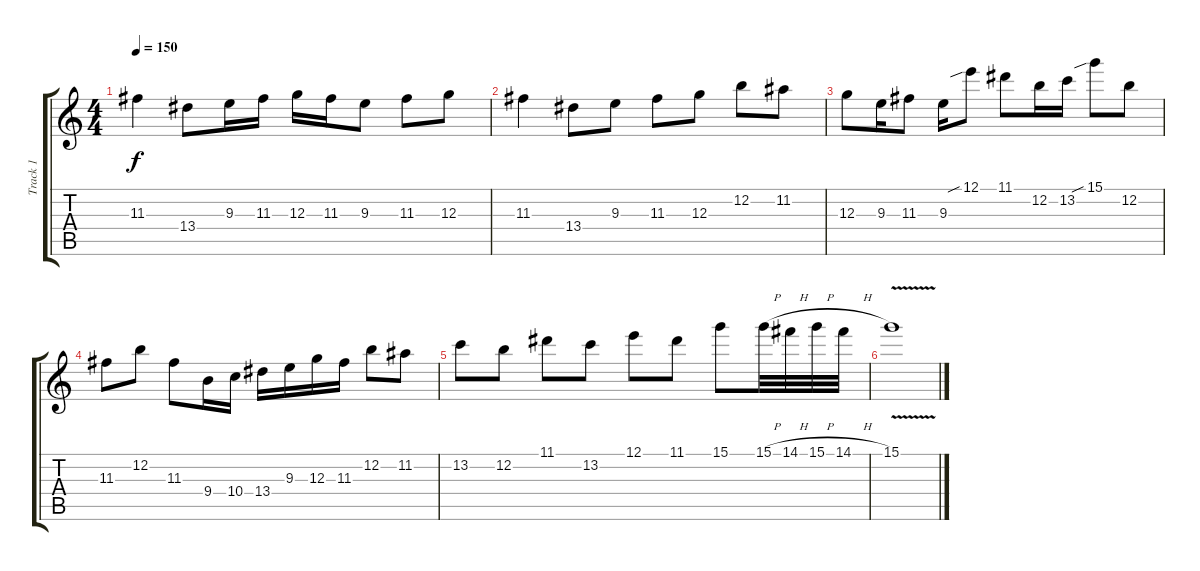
\track ("Track 1" "Track 1") {instrument overdrivenguitar}
\staff {score tabs}
\tuning (E4 B3 G3 D3 A2 E2) {hide}
\ts (4 4)
\tempo 150
\clef g2
\ks c
11.3.4{dy f} 13.4.8 9.3.16 11.3.16 12.3.16 11.3.16 9.3.8 11.3.8 12.3.8 |
11.3.4 13.4.8 9.3.8 11.3.8 12.3.8 12.2.8 11.2.8 |
12.3.8 9.3.16 11.3.8 9.3.16 12.1{sib}.8 11.1.8 12.2.16 13.2.16 15.1{sib}.8 12.2.8 |
11.3.8 12.2.8 11.3.8 9.4.16 10.4.16 13.4.16 9.3.16 12.3.16 11.3.16 12.2.8 11.2.8 |
13.2.8 12.2.8 11.1.8 13.2.8 12.1.8 11.1.8 15.1.8 15.1{h}.32 14.1{h}.32 15.1{h}.32 14.1{h}.32 |
15.1{v}.1
